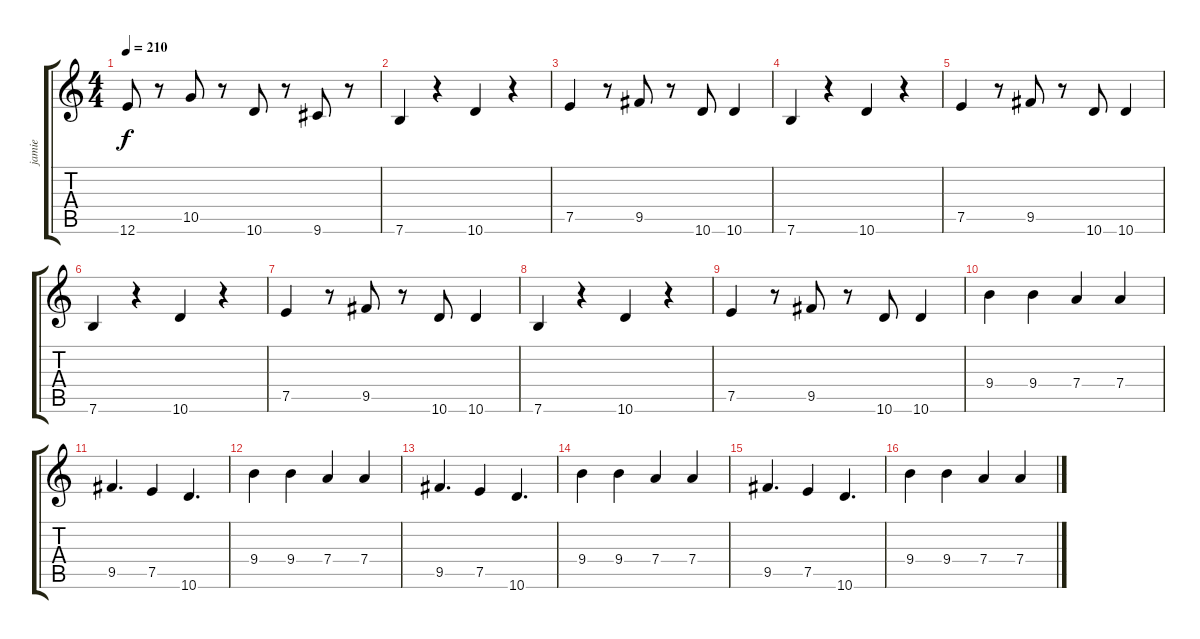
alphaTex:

\track ("jamie" "jamie") {instrument distortionguitar}
\staff {score tabs}
\tuning (E4 B3 G3 D3 A2 E2) {hide}
\ts (4 4)
\tempo 210
\clef g2
\ks c
12.6.8{dy f} r.8 10.5.8 r.8 10.6.8 r.8 9.6.8 r.8 |
7.6.4 r.4 10.6.4 r.4 |
7.5.4 r.8 9.5.8 r.8 10.6.8 10.6.4 |
7.6.4 r.4 10.6.4 r.4 |
7.5.4 r.8 9.5.8 r.8 10.6.8 10.6.4 |
7.6.4 r.4 10.6.4 r.4 |
7.5.4 r.8 9.5.8 r.8 10.6.8 10.6.4 |
7.6.4 r.4 10.6.4 r.4 |
7.5.4 r.8 9.5.8 r.8 10.6.8 10.6.4 |
9.4.4 9.4.4 7.4.4 7.4.4 |
9.5.4{d} 7.5.4 10.6.4{d} |
9.4.4 9.4.4 7.4.4 7.4.4 |
9.5.4{d} 7.5.4 10.6.4{d} |
9.4.4 9.4.4 7.4.4 7.4.4 |
9.5.4{d} 7.5.4 10.6.4{d} |
9.4.4 9.4.4 7.4.4 7.4.4
